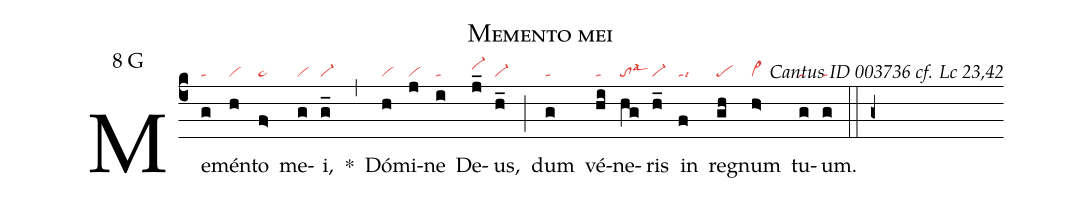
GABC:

name: Memento mei;
mode: 8;
mode-differentia: G;
commentary: Cantus ID 003736 cf. Lc 23,42;
nabc-lines: 1;
%%
(c4)

Me(g|ta)mén(h|vi)to(f>|ta>) me(g|vi)i,(g_|vi-) *(,) Dó(h|vi)mi(j|vi)ne(i|ta) De(j_|vi-hi)us,(h_|vi-) (;) dum(g|ta) vé(hi|ta)ne(hg|tolsal3)ris(h_|vi-) in(f|talsi3) re(gh|pe)gnum(h>|vi>) tu(g|ta)um.(g|ta) (::g+)
